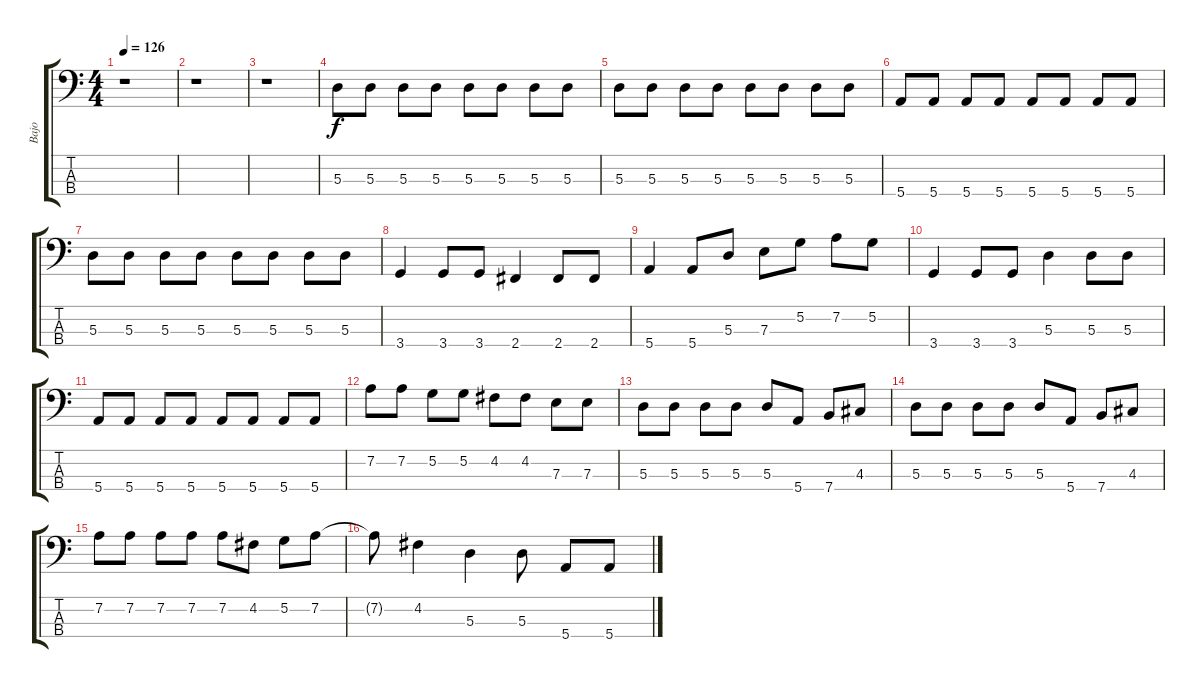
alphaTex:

\track ("Bajo" "Bajo") {instrument electricbassfinger}
\staff {score tabs}
\tuning (G2 D2 A1 E1) {hide}
\ts (4 4)
\tempo 126
\clef f4
\ks c
r.1{dy f} |
r.1 |
r.1 |
5.3.8 5.3.8 5.3.8 5.3.8 5.3.8 5.3.8 5.3.8 5.3.8 |
5.3.8 5.3.8 5.3.8 5.3.8 5.3.8 5.3.8 5.3.8 5.3.8 |
5.4.8 5.4.8 5.4.8 5.4.8 5.4.8 5.4.8 5.4.8 5.4.8 |
5.3.8 5.3.8 5.3.8 5.3.8 5.3.8 5.3.8 5.3.8 5.3.8 |
3.4.4 3.4.8 3.4.8 2.4.4 2.4.8 2.4.8 |
5.4.4 5.4.8 5.3.8 7.3.8 5.2.8 7.2.8 5.2.8 |
3.4.4 3.4.8 3.4.8 5.3.4 5.3.8 5.3.8 |
5.4.8 5.4.8 5.4.8 5.4.8 5.4.8 5.4.8 5.4.8 5.4.8 |
7.2.8 7.2.8 5.2.8 5.2.8 4.2.8 4.2.8 7.3.8 7.3.8 |
5.3.8 5.3.8 5.3.8 5.3.8 5.3.8 5.4.8 7.4.8 4.3.8 |
5.3.8 5.3.8 5.3.8 5.3.8 5.3.8 5.4.8 7.4.8 4.3.8 |
7.2.8 7.2.8 7.2.8 7.2.8 7.2.8 4.2.8 5.2.8 7.2.8 |
7.2{t}.8 4.2.4 5.3.4 5.3.8 5.4.8 5.4.8
